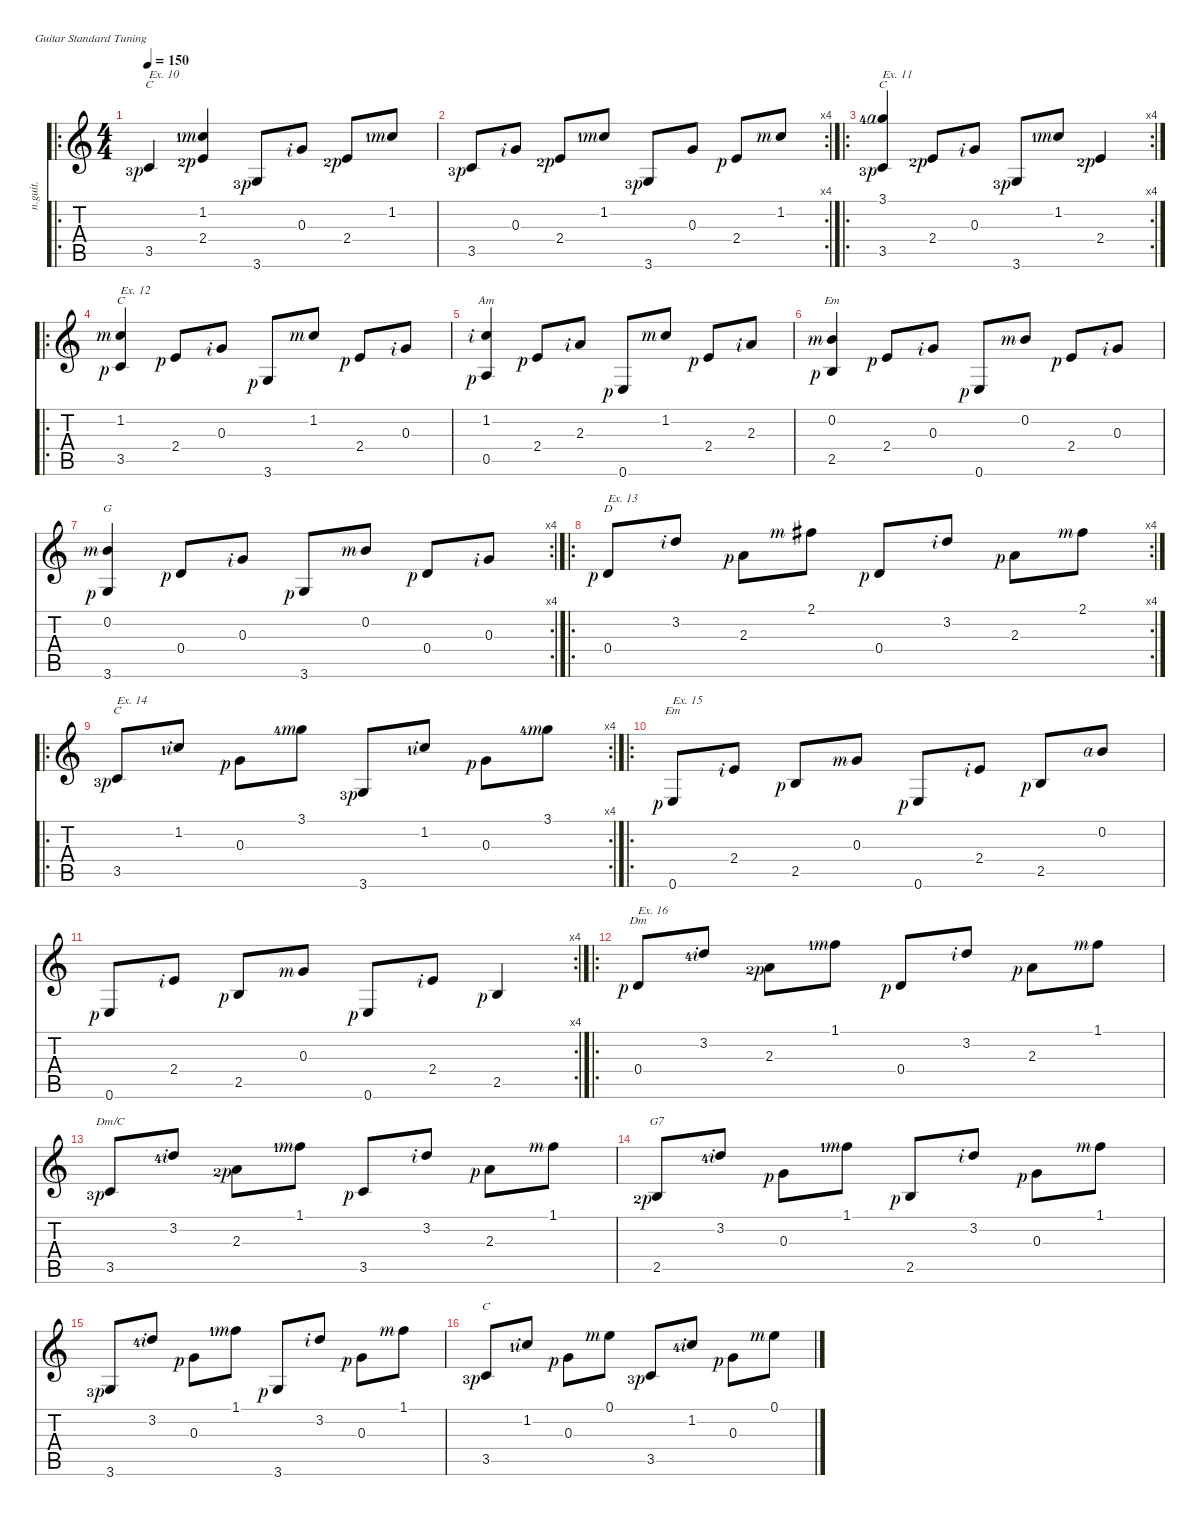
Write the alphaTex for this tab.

\defaultSystemsLayout 4
\hideDynamics
\bracketExtendMode nobrackets
\otherSystemsTrackNameOrientation horizontal
\track ("Nylon Guitar" "n.guit.") {instrument acousticguitarnylon}
\staff {score tabs}
\tuning (E4 B3 G3 D3 A2 E2)
\chord ("Em" x x x x x 0) {showdiagram false showfingering false}
\chord ("C" x x x x 3 x) {showdiagram false showfingering false}
\chord ("Am" x 1 x x 0 x) {showdiagram false showfingering false}
\chord ("G" x x x x x 3) {showdiagram false showfingering false}
\chord ("D" x x x 0 x x) {showdiagram false showfingering false}
\chord ("Dm" x x x 0 x x) {showdiagram false showfingering false}
\chord ("Dm/C" x x x x 3 x) {showdiagram false showfingering false}
\chord ("G7" x x x x 2 x) {showdiagram false showfingering false}
\ro
\ts (4 4)
\tempo 150
\clef g2
\ks c
3.5{lf 4 rf 1}.4{ch "C" txt "Ex. 10" dy mf beam Up} (2.4{lf 3 rf 1} 1.2{lf 2 rf 3}).4{beam Up} 3.6{lf 4 rf 1}.8{beam Up} 0.3{rf 2}.8{beam Up} 2.4{lf 3 rf 1}.8{beam Up} 1.2{lf 2 rf 3}.8{beam Up} |
\rc 4
3.5{lf 4 rf 1}.8{beam Up} 0.3{rf 2}.8{beam Up} 2.4{lf 3 rf 1}.8{beam Up} 1.2{lf 2 rf 3}.8{beam Up} 3.6{lf 4 rf 1}.8{beam Up} 0.3.8{beam Up} 2.4{rf 1}.8{beam Up} 1.2{rf 3}.8{beam Up} |
\ro
\rc 4
(3.5{lf 4 rf 1} 3.1{lf 5 rf 4}).4{ch "C" txt "Ex. 11" beam Up} 2.4{lf 3 rf 1}.8{beam Up} 0.3{rf 2}.8{beam Up} 3.6{lf 4 rf 1}.8{beam Up} 1.2{lf 2 rf 3}.8{beam Up} 2.4{lf 3 rf 1}.4{beam Up} |
\ro
(3.5{rf 1} 1.2{rf 3}).4{ch "C" txt "Ex. 12" beam Up} 2.4{rf 1}.8{beam Up} 0.3{rf 2}.8{beam Up} 3.6{rf 1}.8{beam Up} 1.2{rf 3}.8{beam Up} 2.4{rf 1}.8{beam Up} 0.3{rf 2}.8{beam Up} |
(0.5{rf 1} 1.2{rf 2}).4{ch "Am" beam Up} 2.4{rf 1}.8{beam Up} 2.3{rf 2}.8{beam Up} 0.6{rf 1}.8{beam Up} 1.2{rf 3}.8{beam Up} 2.4{rf 1}.8{beam Up} 2.3{rf 2}.8{beam Up} |
(2.5{rf 1} 0.2{rf 3}).4{ch "Em" beam Up} 2.4{rf 1}.8{beam Up} 0.3{rf 2}.8{beam Up} 0.6{rf 1}.8{beam Up} 0.2{rf 3}.8{beam Up} 2.4{rf 1}.8{beam Up} 0.3{rf 2}.8{beam Up} |
\rc 4
(3.6{rf 1} 0.2{rf 3}).4{ch "G" beam Up} 0.4{rf 1}.8{beam Up} 0.3{rf 2}.8{beam Up} 3.6{rf 1}.8{beam Up} 0.2{rf 3}.8{beam Up} 0.4{rf 1}.8{beam Up} 0.3{rf 2}.8{beam Up} |
\ro
\rc 4
0.4{rf 1}.8{ch "D" txt "Ex. 13" beam Up} 3.2{rf 2}.8{beam Up} 2.3{rf 1}.8{beam Down} 2.1{rf 3 acc #}.8{beam Down} 0.4{rf 1}.8{beam Up} 3.2{rf 2}.8{beam Up} 2.3{rf 1}.8{beam Down} 2.1{rf 3 acc #}.8{beam Down} |
\ro
\rc 4
3.5{lf 4 rf 1}.8{ch "C" txt "Ex. 14" beam Up} 1.2{lf 2 rf 2}.8{beam Up} 0.3{rf 1}.8{beam Down} 3.1{lf 5 rf 3}.8{beam Down} 3.6{lf 4 rf 1}.8{beam Up} 1.2{lf 2 rf 2}.8{beam Up} 0.3{rf 1}.8{beam Down} 3.1{lf 5 rf 3}.8{beam Down} |
\ro
0.6{rf 1}.8{ch "Em" txt "Ex. 15" beam Up} 2.4{rf 2}.8{beam Up} 2.5{rf 1}.8{beam Up} 0.3{rf 3}.8{beam Up} 0.6{rf 1}.8{beam Up} 2.4{rf 2}.8{beam Up} 2.5{rf 1}.8{beam Up} 0.2{rf 4}.8{beam Up} |
\rc 4
0.6{rf 1}.8{beam Up} 2.4{rf 2}.8{beam Up} 2.5{rf 1}.8{beam Up} 0.3{rf 3}.8{beam Up} 0.6{rf 1}.8{beam Up} 2.4{rf 2}.8{beam Up} 2.5{rf 1}.4{beam Up} |
\ro
0.4{rf 1}.8{ch "Dm" txt "Ex. 16" beam Up} 3.2{lf 5 rf 2}.8{beam Up} 2.3{lf 3 rf 1}.8{beam Down} 1.1{lf 2 rf 3}.8{beam Down} 0.4{rf 1}.8{beam Up} 3.2{rf 2}.8{beam Up} 2.3{rf 1}.8{beam Down} 1.1{rf 3}.8{beam Down} |
3.5{lf 4 rf 1}.8{ch "Dm/C" beam Up} 3.2{lf 5 rf 2}.8{beam Up} 2.3{lf 3 rf 1}.8{beam Down} 1.1{lf 2 rf 3}.8{beam Down} 3.5{rf 1}.8{beam Up} 3.2{rf 2}.8{beam Up} 2.3{rf 1}.8{beam Down} 1.1{rf 3}.8{beam Down} |
2.5{lf 3 rf 1}.8{ch "G7" beam Up} 3.2{lf 5 rf 2}.8{beam Up} 0.3{rf 1}.8{beam Down} 1.1{lf 2 rf 3}.8{beam Down} 2.5{rf 1}.8{beam Up} 3.2{rf 2}.8{beam Up} 0.3{rf 1}.8{beam Down} 1.1{rf 3}.8{beam Down} |
3.6{lf 4 rf 1}.8{beam Up} 3.2{lf 5 rf 2}.8{beam Up} 0.3{rf 1}.8{beam Down} 1.1{lf 2 rf 3}.8{beam Down} 3.6{rf 1}.8{beam Up} 3.2{rf 2}.8{beam Up} 0.3{rf 1}.8{beam Down} 1.1{rf 3}.8{beam Down} |
3.5{lf 4 rf 1}.8{ch "C" beam Up} 1.2{lf 2 rf 2}.8{beam Up} 0.3{rf 1}.8{beam Down} 0.1{rf 3}.8{beam Down} 3.5{lf 4 rf 1}.8{beam Up} 1.2{lf 5 rf 2}.8{beam Up} 0.3{rf 1}.8{beam Down} 0.1{rf 3}.8{beam Down}
